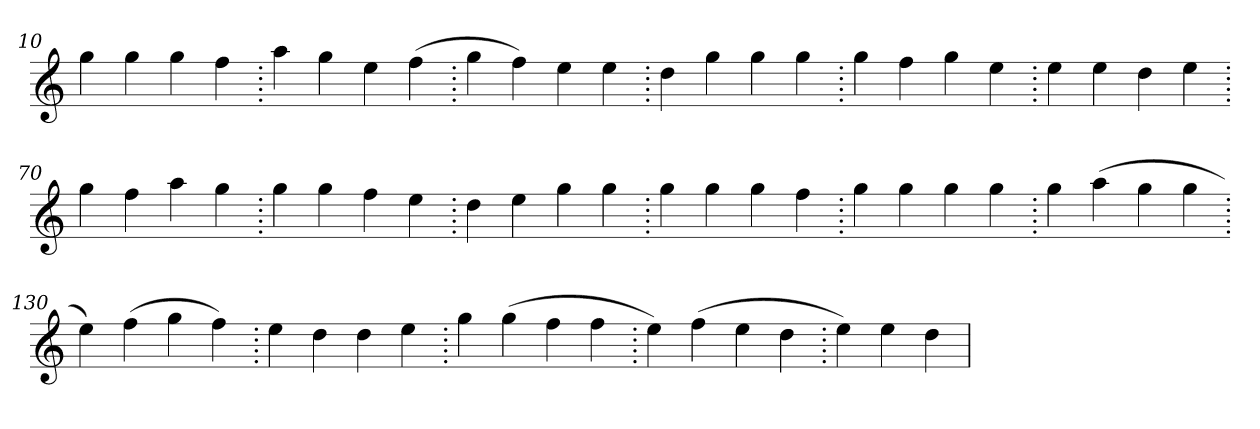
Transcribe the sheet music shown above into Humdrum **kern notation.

**kern
*part1
*staff1
*clefG2
=10.
4gg
4gg
4gg
4ff
=20.
4aa
4gg
4ee
(>4ff
=30.
4gg
4ff)
4ee
4ee
=40.
4dd
4gg
4gg
4gg
=50.
4gg
4ff
4gg
4ee
=60.
4ee
4ee
4dd
4ee
=70.
4gg
4ff
4aa
4gg
=80.
4gg
4gg
4ff
4ee
=90.
4dd
4ee
4gg
4gg
=100.
4gg
4gg
4gg
4ff
=110.
4gg
4gg
4gg
4gg
=120.
4gg
(>4aa
4gg
4gg
=130.
4ee)
(>4ff
4gg
4ff)
=140.
4ee
4dd
4dd
4ee
=150.
4gg
(>4gg
4ff
4ff
=160.
4ee)
(>4ff
4ee
4dd
=170.
4ee)
4ee
4dd
=
*-
